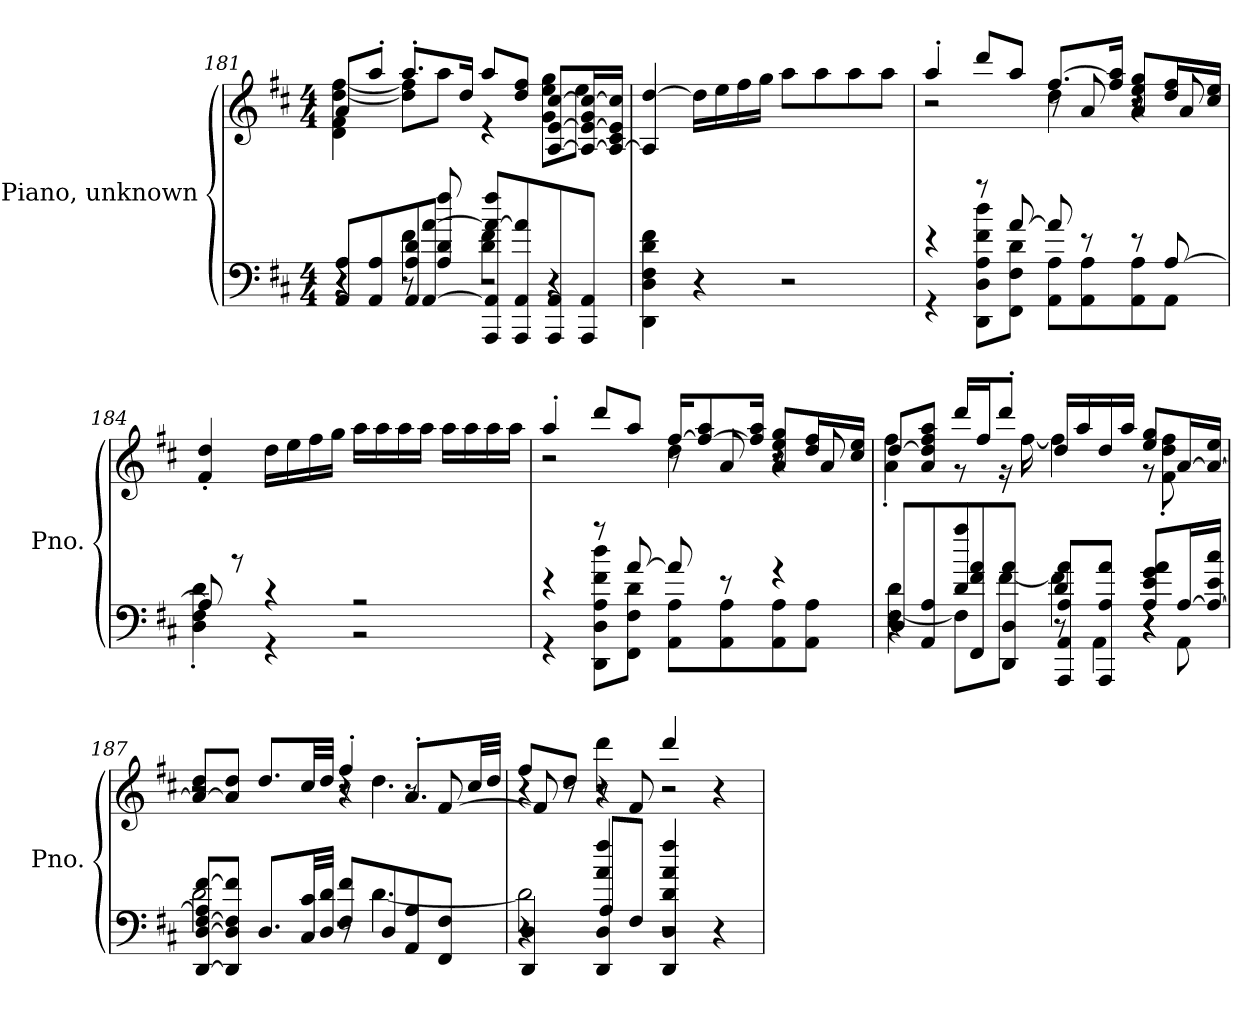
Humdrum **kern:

**kern	**kern
*part1	*part1
*staff2	*staff1
*I"Piano, unknown	*
*I'Pno.	*
!!LO:LB:g=z
*clefF4	*clefG2
*k[f#c#]	*k[f#c#]
*M4/4	*M4/4
=181	=181
*^	*^
*	*^	*	*
4r	4r	8AA/ 8A/L	8a/L	4d\ 4f#\ [4dd\ [4ff#\
.	.	8AA/ 8A/	8aa'/J	.
8r	4f#\	8AA/ 8A/ 8d/	8.aa'/L	8dd\] 8ff#\]L
8A/ 8d/ 8ff#/	.	[8AA/ [8a/J	.	8aa\J
.	.	.	16dd/Jk	.
2r	4d\ 4f#\	8AAA/ 8AA/] 8a/_ 8ff#/L	8aa/L	4r
.	.	8AAA/ 8AA/ 8a/]	8dd/ 8ff#/J	.
.	4r	8AAA/ 8AA/	[8A/ [8e/ [8cc#/L	8g\ 8ee\ 8gg\L
.	.	8AAA/ 8AA/J	16A/_ 16e/_ 16g/ 16cc#/_L	8ee\J
.	.	.	16A/_ 16c#/ 16e/] 16cc#/]JJ	.
*v	*v	*v	*	*
*	*v	*v
=182	=182
4DD\ 4D\ 4F#\ 4d\ 4f#\	4A/] [4dd/
4r	16dd\LL]
.	16ee\
.	16ff#\
.	16gg\JJ
2r	8aa\L
.	8aa\
.	8aa\
.	8aa\J
=183	=183
*^	*^
*	*	*	*^
4r	4r	4aa'/	2r	2r
8r	8DD\ 8D\ 8A\ 8f#\ 8dd\L	8ddd/L	.	.
[8a/	8FF#\ 8F#\ 8d\J	8aa/J	.	.
8a/]	8AA\ 8A\L	[8.ff#/L	4dd\	8r
8r	8AA\ 8A\	.	.	8a/
.	.	16ff#/] 16aa/Jk	.	.
8r	8AA\ 8A\	8a/ 8ee/ 8gg/L	4r	8r
[8A/	8AA\J	16dd/ 16ff#/L	.	8a/
.	.	16cc#/ 16ee/JJ	.	.
*	*	*v	*v	*v
!!LO:LB:g=z
=184	=184	=184
8A/]	4D\' 4F#\' 4d\'	4f#/' 4dd/'
8r	.	.
4r	4r	16dd\LL
.	.	16ee\
.	.	16ff#\
.	.	16gg\JJ
2r	2r	16aa\LL
.	.	16aa\
.	.	16aa\
.	.	16aa\JJ
.	.	16aa\LL
.	.	16aa\
.	.	16aa\
.	.	16aa\JJ
=185	=185	=185
*	*	*^
*	*	*	*^
4r	4r	4aa'/	2r	2r
8r	8DD\ 8D\ 8A\ 8f#\ 8dd\L	8ddd/L	.	.
[8a/	8FF#\ 8F#\ 8d\J	8aa/J	.	.
8a/]	8AA\ 8A\L	[16ff#/KL	4dd\	8r
.	.	8ff#/_ 8aa/	.	.
8r	8AA\ 8A\	.	.	8a/
.	.	16ff#/] 16aa/Jk	.	.
4r	8AA\ 8A\	8a/ 8ee/ 8gg/L	4r	8r
.	8AA\ 8A\J	16dd/ 16ff#/L	.	8a/
.	.	16cc#/ 16ee/JJ	.	.
*	*	*	*v	*v
!!LO:PB:g=z
=186	=186	=186	=186
*^	*^	*	*
4r	[4F#\ 4d\	8D/L	2r	[8dd/L	4a\' 4ff#\'
.	.	8AA/ 8A/	.	8a/ 8dd/] 8ff#/ 8aa/J	.
4d/ 4aa/	8F#\L]	8FF#/ 8f#/ 8a/	.	16ddd/LL	8r
.	.	.	.	16ff#/J	.
.	[8f#\J	8DD/ 8D/ 8a/J	.	8ddd'/J	16r
.	.	.	.	.	[16ff#\
4d/	4f#\]	8AAA/ 8AA/ 8A/ 8a/L	8r	16dd/LL	4ff#\]
.	.	.	.	16aa/	.
.	.	8AAA/ 8A/ 8a/J	4AA\	16dd/	.
.	.	.	.	16aa/JJ	.
4r	4r	8A/ 8e/ 8g/ 8a/L	.	8ee/ 8gg/L	8r
.	.	[16A/L	8AA\	[16a/L	8f#\' 8dd\' 8ff#\'
.	.	16A/_ 16e/ 16cc#/JJ	.	16a/_ 16ee/JJ	.
*	*	*v	*v	*	*
=187	=187	=187	=187	=187
*	*	*	*	*^
1r	2d\	[8DD/ [8D/ [8F#/ 8A/] [8f#/L	8a/_ 8dd/L	2r	2r
.	.	8DD/] 8D/] 8F#/] 8f#/]J	8a/] 8dd/J	.	.
.	.	8.D/L	8.dd/L	.	.
.	.	32C#/ 32c#/LL	32cc#/LL	.	.
.	.	32D/ 32d/JJJ	32dd/JJJ	.	.
.	8r	8F#/ 8f#/L	4ff#'/	8r	4r
.	[4.d\	8D/	.	4.dd\	.
.	.	8AA/ 8A/	8.a'/L	.	8r
.	.	8FF#/ 8F#/J	.	.	[8f#/
.	.	.	32cc#/LL	.	.
.	.	.	32dd/JJJ	.	.
=188	=188	=188	=188	=188	=188
4r	2d\]	4DD/ 4D/	8ff#/L	4r	8f#/]
.	.	.	8dd/J	.	8r
4DD/ 4D/ 4a/ 4ff#/	.	8A/L	8r	4ddd\	4r
.	.	8F#/J	8f#/	.	.
2r	2r	4DD/ 4D/ 4d/ 4a/ 4ff#/	4ddd/	2r	2r
.	.	4r	4r	.	.
*v	*v	*v	*	*	*
*	*v	*v	*v
=	=
*-	*-
